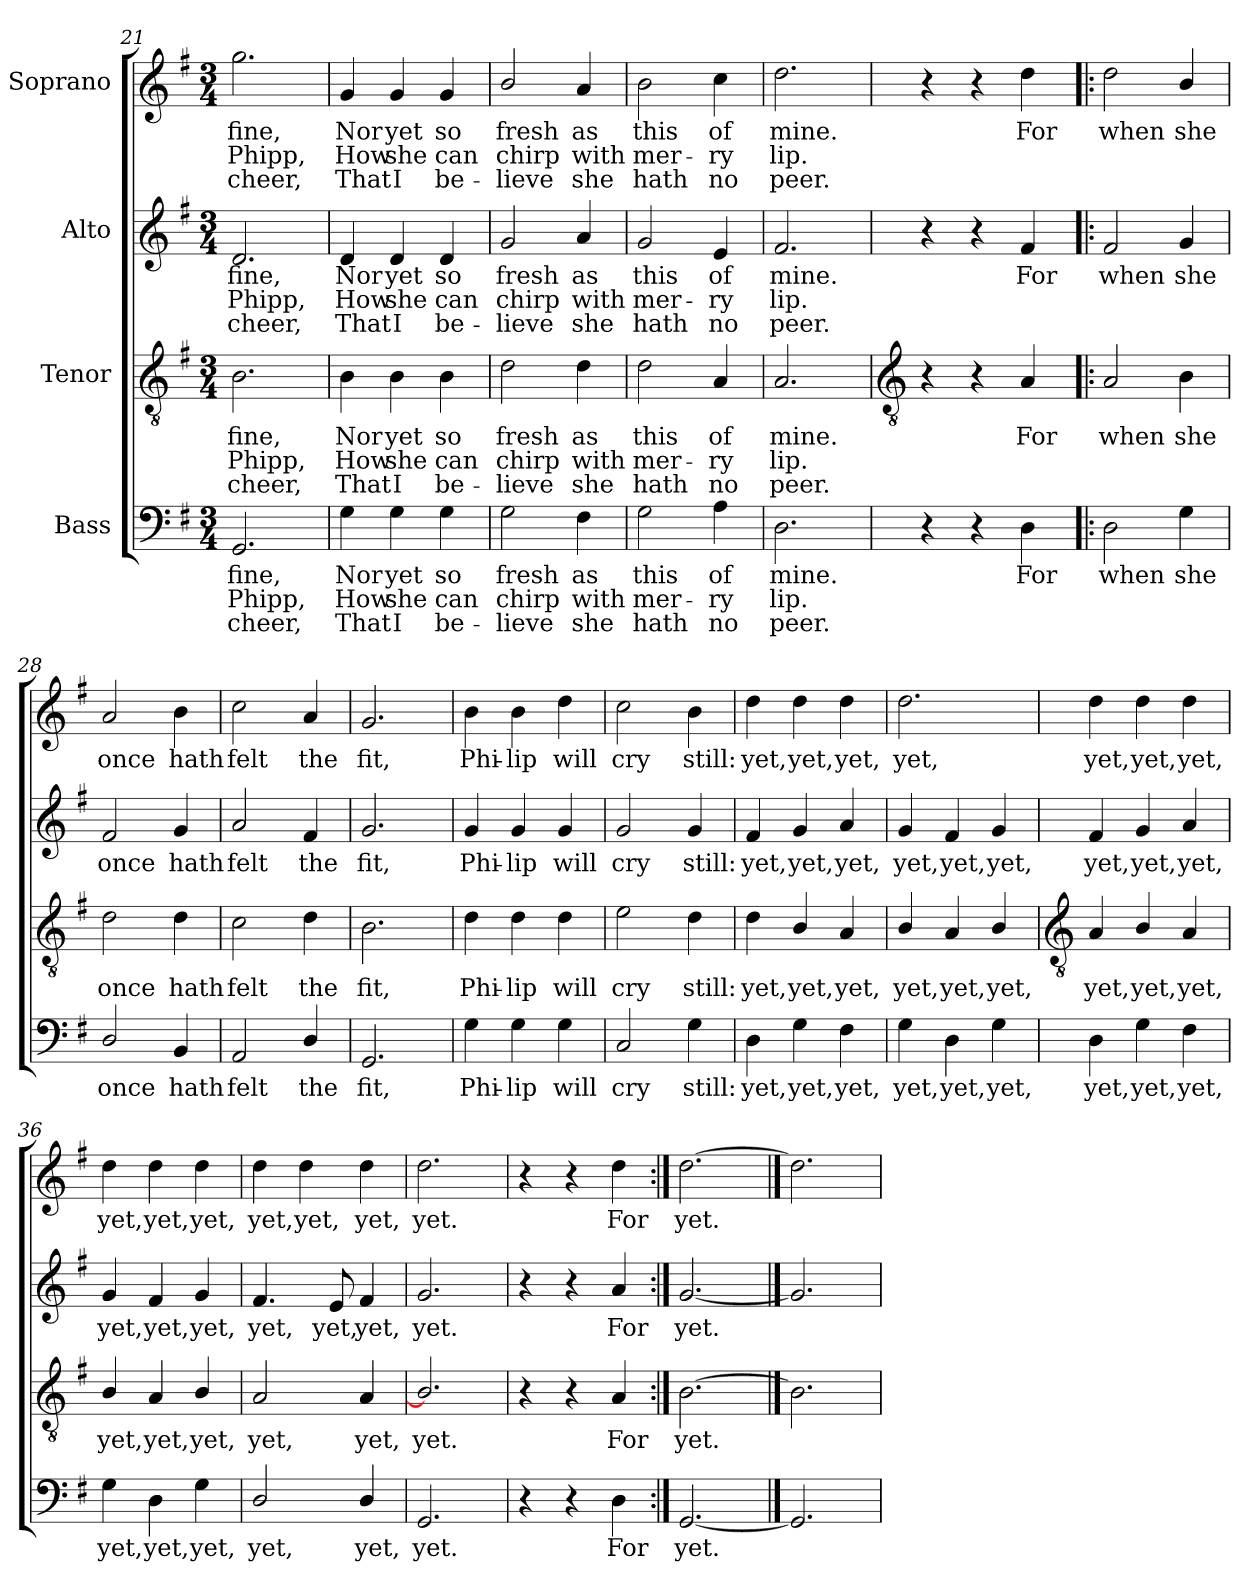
**kern	**text	**text	**text	**kern	**text	**text	**text	**kern	**text	**text	**text	**kern	**text	**text	**text
*part4	*part4	*part4	*part4	*part3	*part3	*part3	*part3	*part2	*part2	*part2	*part2	*part1	*part1	*part1	*part1
*staff4	*staff4	*staff4	*staff4	*staff3	*staff3	*staff3	*staff3	*staff2	*staff2	*staff2	*staff2	*staff1	*staff1	*staff1	*staff1
*I"Bass	*	*	*	*I"Tenor	*	*	*	*I"Alto	*	*	*	*I"Soprano	*	*	*
*clefF4	*	*	*	*clefGv2	*	*	*	*clefG2	*	*	*	*clefG2	*	*	*
*k[f#]	*	*	*	*k[f#]	*	*	*	*k[f#]	*	*	*	*k[f#]	*	*	*
*G:	*	*	*	*G:	*	*	*	*G:	*	*	*	*G:	*	*	*
*M3/4	*	*	*	*M3/4	*	*	*	*M3/4	*	*	*	*M3/4	*	*	*
=21	=21	=21	=21	=21	=21	=21	=21	=21	=21	=21	=21	=21	=21	=21	=21
!	!LO:LY:b	!LO:LY:b	!LO:LY:b	!	!LO:LY:b	!LO:LY:b	!LO:LY:b	!	!LO:LY:b	!LO:LY:b	!LO:LY:b	!	!LO:LY:b	!LO:LY:b	!LO:LY:b
2.GG	fine,	Phipp,	cheer,	2.B	fine,	Phipp,	cheer,	2.d	fine,	Phipp,	cheer,	2.gg	fine,	Phipp,	cheer,
=22	=22	=22	=22	=22	=22	=22	=22	=22	=22	=22	=22	=22	=22	=22	=22
!	!LO:LY:b	!LO:LY:b	!LO:LY:b	!	!LO:LY:b	!LO:LY:b	!LO:LY:b	!	!LO:LY:b	!LO:LY:b	!LO:LY:b	!	!LO:LY:b	!LO:LY:b	!LO:LY:b
4G	Nor	How	That	4B	Nor	How	That	4d	Nor	How	That	4g	Nor	How	That
!	!LO:LY:b	!LO:LY:b	!LO:LY:b	!	!LO:LY:b	!LO:LY:b	!LO:LY:b	!	!LO:LY:b	!LO:LY:b	!LO:LY:b	!	!LO:LY:b	!LO:LY:b	!LO:LY:b
4G	yet	she	I	4B	yet	she	I	4d	yet	she	I	4g	yet	she	I
!	!LO:LY:b	!LO:LY:b	!LO:LY:b	!	!LO:LY:b	!LO:LY:b	!LO:LY:b	!	!LO:LY:b	!LO:LY:b	!LO:LY:b	!	!LO:LY:b	!LO:LY:b	!LO:LY:b
4G	so	can	be-	4B	so	can	be-	4d	so	can	be-	4g	so	can	be-
=23	=23	=23	=23	=23	=23	=23	=23	=23	=23	=23	=23	=23	=23	=23	=23
!	!LO:LY:b	!LO:LY:b	!LO:LY:b	!	!LO:LY:b	!LO:LY:b	!LO:LY:b	!	!LO:LY:b	!LO:LY:b	!LO:LY:b	!	!LO:LY:b	!LO:LY:b	!LO:LY:b
2G	-fresh	chirp	lieve	2d	-fresh	chirp	lieve	2g	-fresh	chirp	lieve	2b/	-fresh	chirp	lieve
!	!LO:LY:b	!LO:LY:b	!LO:LY:b	!	!LO:LY:b	!LO:LY:b	!LO:LY:b	!	!LO:LY:b	!LO:LY:b	!LO:LY:b	!	!LO:LY:b	!LO:LY:b	!LO:LY:b
4F#	as	with	she	4d	as	with	she	4a	as	with	she	4a	as	with	she
=24	=24	=24	=24	=24	=24	=24	=24	=24	=24	=24	=24	=24	=24	=24	=24
!	!LO:LY:b	!LO:LY:b	!LO:LY:b	!	!LO:LY:b	!LO:LY:b	!LO:LY:b	!	!LO:LY:b	!LO:LY:b	!LO:LY:b	!	!LO:LY:b	!LO:LY:b	!LO:LY:b
2G	this	mer-	-hath	2d	this	mer-	-hath	2g	this	mer-	-hath	2b	this	mer-	-hath
!	!LO:LY:b	!LO:LY:b	!LO:LY:b	!	!LO:LY:b	!LO:LY:b	!LO:LY:b	!	!LO:LY:b	!LO:LY:b	!LO:LY:b	!	!LO:LY:b	!LO:LY:b	!LO:LY:b
4A	of	ry	no	4A	of	ry	no	4e	of	ry	no	4cc	of	ry	no
=25	=25	=25	=25	=25	=25	=25	=25	=25	=25	=25	=25	=25	=25	=25	=25
!	!LO:LY:b	!LO:LY:b	!LO:LY:b	!	!LO:LY:b	!LO:LY:b	!LO:LY:b	!	!LO:LY:b	!LO:LY:b	!LO:LY:b	!	!LO:LY:b	!LO:LY:b	!LO:LY:b
2.D	mine.	lip.	peer.	2.A	mine.	lip.	peer.	2.f#	mine.	lip.	peer.	2.dd	mine.	lip.	peer.
!!LO:LB:g=z
=26	=26	=26	=26	=26	=26	=26	=26	=26	=26	=26	=26	=26	=26	=26	=26
*	*	*	*	*clefGv2	*	*	*	*	*	*	*	*	*	*	*
4r	.	.	.	4r	.	.	.	4r	.	.	.	4r	.	.	.
4r	.	.	.	4r	.	.	.	4r	.	.	.	4r	.	.	.
!	!LO:LY:b	!	!	!	!LO:LY:b	!	!	!	!LO:LY:b	!	!	!	!LO:LY:b	!	!
4D	For	.	.	4A	For	.	.	4f#	For	.	.	4dd	For	.	.
=27!|:	=27!|:	=27!|:	=27!|:	=27!|:	=27!|:	=27!|:	=27!|:	=27!|:	=27!|:	=27!|:	=27!|:	=27!|:	=27!|:	=27!|:	=27!|:
!	!LO:LY:b	!	!	!	!LO:LY:b	!	!	!	!LO:LY:b	!	!	!	!LO:LY:b	!	!
2D	when	.	.	2A	when	.	.	2f#	when	.	.	2dd	when	.	.
!	!LO:LY:b	!	!	!	!LO:LY:b	!	!	!	!LO:LY:b	!	!	!	!LO:LY:b	!	!
4G	she	.	.	4B	she	.	.	4g	she	.	.	4b/	she	.	.
=28	=28	=28	=28	=28	=28	=28	=28	=28	=28	=28	=28	=28	=28	=28	=28
!	!LO:LY:b	!	!	!	!LO:LY:b	!	!	!	!LO:LY:b	!	!	!	!LO:LY:b	!	!
2D/	once	.	.	2d	once	.	.	2f#	once	.	.	2a	once	.	.
!	!LO:LY:b	!	!	!	!LO:LY:b	!	!	!	!LO:LY:b	!	!	!	!LO:LY:b	!	!
4BB	hath	.	.	4d	hath	.	.	4g	hath	.	.	4b	hath	.	.
=29	=29	=29	=29	=29	=29	=29	=29	=29	=29	=29	=29	=29	=29	=29	=29
!	!LO:LY:b	!	!	!	!LO:LY:b	!	!	!	!LO:LY:b	!	!	!	!LO:LY:b	!	!
2AA	felt	.	.	2c	felt	.	.	2a	felt	.	.	2cc	felt	.	.
!	!LO:LY:b	!	!	!	!LO:LY:b	!	!	!	!LO:LY:b	!	!	!	!LO:LY:b	!	!
4D/	the	.	.	4d	the	.	.	4f#	the	.	.	4a	the	.	.
=30	=30	=30	=30	=30	=30	=30	=30	=30	=30	=30	=30	=30	=30	=30	=30
!	!LO:LY:b	!	!	!	!LO:LY:b	!	!	!	!LO:LY:b	!	!	!	!LO:LY:b	!	!
2.GG	fit,	.	.	2.B	fit,	.	.	2.g	fit,	.	.	2.g	fit,	.	.
=31	=31	=31	=31	=31	=31	=31	=31	=31	=31	=31	=31	=31	=31	=31	=31
!	!LO:LY:b	!	!	!	!LO:LY:b	!	!	!	!LO:LY:b	!	!	!	!LO:LY:b	!	!
4G	Phi-	.	.	4d	Phi-	.	.	4g	Phi-	.	.	4b	Phi-	.	.
!	!LO:LY:b	!	!	!	!LO:LY:b	!	!	!	!LO:LY:b	!	!	!	!LO:LY:b	!	!
4G	-lip	.	.	4d	-lip	.	.	4g	-lip	.	.	4b	-lip	.	.
!	!LO:LY:b	!	!	!	!LO:LY:b	!	!	!	!LO:LY:b	!	!	!	!LO:LY:b	!	!
4G	will	.	.	4d	will	.	.	4g	will	.	.	4dd	will	.	.
=32	=32	=32	=32	=32	=32	=32	=32	=32	=32	=32	=32	=32	=32	=32	=32
!	!LO:LY:b	!	!	!	!LO:LY:b	!	!	!	!LO:LY:b	!	!	!	!LO:LY:b	!	!
2C	cry	.	.	2e	cry	.	.	2g	cry	.	.	2cc	cry	.	.
!	!LO:LY:b	!	!	!	!LO:LY:b	!	!	!	!LO:LY:b	!	!	!	!LO:LY:b	!	!
4G	still:	.	.	4d	still:	.	.	4g	still:	.	.	4b	still:	.	.
=33	=33	=33	=33	=33	=33	=33	=33	=33	=33	=33	=33	=33	=33	=33	=33
!	!LO:LY:b	!	!	!	!LO:LY:b	!	!	!	!LO:LY:b	!	!	!	!LO:LY:b	!	!
4D	yet,	.	.	4d	yet,	.	.	4f#	yet,	.	.	4dd	yet,	.	.
!	!LO:LY:b	!	!	!	!LO:LY:b	!	!	!	!LO:LY:b	!	!	!	!LO:LY:b	!	!
4G	yet,	.	.	4B/	yet,	.	.	4g	yet,	.	.	4dd	yet,	.	.
!	!LO:LY:b	!	!	!	!LO:LY:b	!	!	!	!LO:LY:b	!	!	!	!LO:LY:b	!	!
4F#	yet,	.	.	4A	yet,	.	.	4a	yet,	.	.	4dd	yet,	.	.
=34	=34	=34	=34	=34	=34	=34	=34	=34	=34	=34	=34	=34	=34	=34	=34
!	!LO:LY:b	!	!	!	!LO:LY:b	!	!	!	!LO:LY:b	!	!	!	!LO:LY:b	!	!
4G	yet,	.	.	4B/	yet,	.	.	4g	yet,	.	.	2.dd	yet,	.	.
!	!LO:LY:b	!	!	!	!LO:LY:b	!	!	!	!LO:LY:b	!	!	!	!	!	!
4D	yet,	.	.	4A	yet,	.	.	4f#	yet,	.	.	.	.	.	.
!	!LO:LY:b	!	!	!	!LO:LY:b	!	!	!	!LO:LY:b	!	!	!	!	!	!
4G	yet,	.	.	4B/	yet,	.	.	4g	yet,	.	.	.	.	.	.
!!LO:LB:g=z
=35	=35	=35	=35	=35	=35	=35	=35	=35	=35	=35	=35	=35	=35	=35	=35
*	*	*	*	*clefGv2	*	*	*	*	*	*	*	*	*	*	*
!	!LO:LY:b	!	!	!	!LO:LY:b	!	!	!	!LO:LY:b	!	!	!	!LO:LY:b	!	!
4D	yet,	.	.	4A	yet,	.	.	4f#	yet,	.	.	4dd	yet,	.	.
!	!LO:LY:b	!	!	!	!LO:LY:b	!	!	!	!LO:LY:b	!	!	!	!LO:LY:b	!	!
4G	yet,	.	.	4B/	yet,	.	.	4g	yet,	.	.	4dd	yet,	.	.
!	!LO:LY:b	!	!	!	!LO:LY:b	!	!	!	!LO:LY:b	!	!	!	!LO:LY:b	!	!
4F#	yet,	.	.	4A	yet,	.	.	4a	yet,	.	.	4dd	yet,	.	.
=36	=36	=36	=36	=36	=36	=36	=36	=36	=36	=36	=36	=36	=36	=36	=36
!	!LO:LY:b	!	!	!	!LO:LY:b	!	!	!	!LO:LY:b	!	!	!	!LO:LY:b	!	!
4G	yet,	.	.	4B/	yet,	.	.	4g	yet,	.	.	4dd	yet,	.	.
!	!LO:LY:b	!	!	!	!LO:LY:b	!	!	!	!LO:LY:b	!	!	!	!LO:LY:b	!	!
4D	yet,	.	.	4A/	yet,	.	.	4f#	yet,	.	.	4dd	yet,	.	.
!	!LO:LY:b	!	!	!	!LO:LY:b	!	!	!	!LO:LY:b	!	!	!	!LO:LY:b	!	!
4G	yet,	.	.	4B/	yet,	.	.	4g	yet,	.	.	4dd	yet,	.	.
=37	=37	=37	=37	=37	=37	=37	=37	=37	=37	=37	=37	=37	=37	=37	=37
!	!LO:LY:b	!	!	!	!LO:LY:b	!	!	!	!LO:LY:b	!	!	!	!LO:LY:b	!	!
2D/	yet,	.	.	2A	yet,	.	.	4.f#	yet,	.	.	4dd	yet,	.	.
!	!	!	!	!	!	!	!	!	!	!	!	!	!LO:LY:b	!	!
.	.	.	.	.	.	.	.	.	.	.	.	4dd	yet,	.	.
!	!	!	!	!	!	!	!	!	!LO:LY:b	!	!	!	!	!	!
.	.	.	.	.	.	.	.	8e	yet,	.	.	.	.	.	.
!	!LO:LY:b	!	!	!	!LO:LY:b	!	!	!	!LO:LY:b	!	!	!	!LO:LY:b	!	!
4D/	yet,	.	.	4A	yet,	.	.	4f#	yet,	.	.	4dd	yet,	.	.
=38	=38	=38	=38	=38	=38	=38	=38	=38	=38	=38	=38	=38	=38	=38	=38
!	!LO:LY:b	!	!	!	!LO:LY:b	!	!	!	!LO:LY:b	!	!	!	!LO:LY:b	!	!
2.GG	yet.	.	.	2.B/]	yet.	.	.	2.g	yet.	.	.	2.dd	yet.	.	.
=39	=39	=39	=39	=39	=39	=39	=39	=39	=39	=39	=39	=39	=39	=39	=39
4r	.	.	.	4r	.	.	.	4r	.	.	.	4r	.	.	.
4r	.	.	.	4r	.	.	.	4r	.	.	.	4r	.	.	.
!	!LO:LY:b	!	!	!	!LO:LY:b	!	!	!	!LO:LY:b	!	!	!	!LO:LY:b	!	!
4D	For	.	.	4A	For	.	.	4a	For	.	.	4dd	For	.	.
=40:|!	=40:|!	=40:|!	=40:|!	=40:|!	=40:|!	=40:|!	=40:|!	=40:|!	=40:|!	=40:|!	=40:|!	=40:|!	=40:|!	=40:|!	=40:|!
!	!LO:LY:b	!	!	!	!LO:LY:b	!	!	!	!LO:LY:b	!	!	!	!LO:LY:b	!	!
[2.GG	yet.	.	.	[2.B	yet.	.	.	[2.g	yet.	.	.	[2.dd	yet.	.	.
==41	==41	==41	==41	==41	==41	==41	==41	==41	==41	==41	==41	==41	==41	==41	==41
2.GG]	.	.	.	2.B]	.	.	.	2.g]	.	.	.	2.dd]	.	.	.
=	=	=	=	=	=	=	=	=	=	=	=	=	=	=	=
*-	*-	*-	*-	*-	*-	*-	*-	*-	*-	*-	*-	*-	*-	*-	*-
